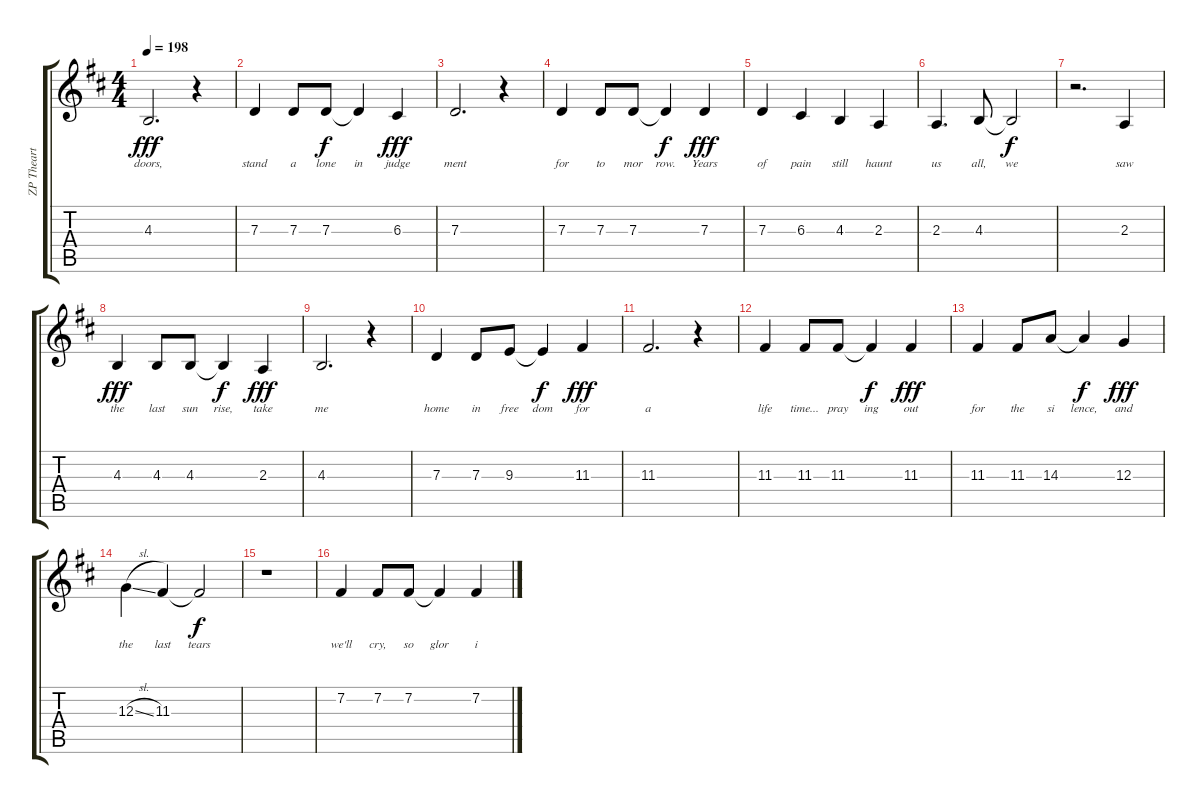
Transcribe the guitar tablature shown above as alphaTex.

\track ("ZP Theart" "ZP Theart") {instrument lead2sawtooth}
\staff {score tabs}
\tuning (E4 B3 G3 D3 A2 E2) {hide}
\ts (4 4)
\tempo 198
\clef g2
\ks bminor
4.3.2{d lyrics (0 "doors,") lyrics (1 "") lyrics (2 "") lyrics (3 "") lyrics (4 "") dy fff} r.4 |
7.3.4{lyrics (0 "stand") lyrics (1 "") lyrics (2 "") lyrics (3 "") lyrics (4 "")} 7.3.8{lyrics (0 "a") lyrics (1 "") lyrics (2 "") lyrics (3 "") lyrics (4 "")} 7.3.8{lyrics (0 "lone") lyrics (1 "") lyrics (2 "") lyrics (3 "") lyrics (4 "") dy f} 7.3{t}.4{lyrics (0 "in") lyrics (1 "") lyrics (2 "") lyrics (3 "") lyrics (4 "")} 6.3.4{lyrics (0 "judge") lyrics (1 "") lyrics (2 "") lyrics (3 "") lyrics (4 "") dy fff} |
7.3.2{d lyrics (0 "ment") lyrics (1 "") lyrics (2 "") lyrics (3 "") lyrics (4 "")} r.4 |
7.3.4{lyrics (0 "for") lyrics (1 "") lyrics (2 "") lyrics (3 "") lyrics (4 "")} 7.3.8{lyrics (0 "to") lyrics (1 "") lyrics (2 "") lyrics (3 "") lyrics (4 "")} 7.3.8{lyrics (0 "mor") lyrics (1 "") lyrics (2 "") lyrics (3 "") lyrics (4 "")} 7.3{t}.4{lyrics (0 "row.") lyrics (1 "") lyrics (2 "") lyrics (3 "") lyrics (4 "") dy f} 7.3.4{lyrics (0 "Years") lyrics (1 "") lyrics (2 "") lyrics (3 "") lyrics (4 "") dy fff} |
7.3.4{lyrics (0 "of") lyrics (1 "") lyrics (2 "") lyrics (3 "") lyrics (4 "")} 6.3.4{lyrics (0 "pain") lyrics (1 "") lyrics (2 "") lyrics (3 "") lyrics (4 "")} 4.3.4{lyrics (0 "still") lyrics (1 "") lyrics (2 "") lyrics (3 "") lyrics (4 "")} 2.3.4{lyrics (0 "haunt") lyrics (1 "") lyrics (2 "") lyrics (3 "") lyrics (4 "")} |
2.3.4{d lyrics (0 "us") lyrics (1 "") lyrics (2 "") lyrics (3 "") lyrics (4 "")} 4.3.8{lyrics (0 "all,") lyrics (1 "") lyrics (2 "") lyrics (3 "") lyrics (4 "")} 4.3{t}.2{lyrics (0 "we") lyrics (1 "") lyrics (2 "") lyrics (3 "") lyrics (4 "") dy f} |
r.2{d} 2.3.4{lyrics (0 "saw") lyrics (1 "") lyrics (2 "") lyrics (3 "") lyrics (4 "")} |
4.3.4{lyrics (0 "the") lyrics (1 "") lyrics (2 "") lyrics (3 "") lyrics (4 "") dy fff} 4.3.8{lyrics (0 "last") lyrics (1 "") lyrics (2 "") lyrics (3 "") lyrics (4 "")} 4.3.8{lyrics (0 "sun") lyrics (1 "") lyrics (2 "") lyrics (3 "") lyrics (4 "")} 4.3{t}.4{lyrics (0 "rise,") lyrics (1 "") lyrics (2 "") lyrics (3 "") lyrics (4 "") dy f} 2.3.4{lyrics (0 "take") lyrics (1 "") lyrics (2 "") lyrics (3 "") lyrics (4 "") dy fff} |
4.3.2{d lyrics (0 "me") lyrics (1 "") lyrics (2 "") lyrics (3 "") lyrics (4 "")} r.4 |
7.3.4{lyrics (0 "home") lyrics (1 "") lyrics (2 "") lyrics (3 "") lyrics (4 "")} 7.3.8{lyrics (0 "in") lyrics (1 "") lyrics (2 "") lyrics (3 "") lyrics (4 "")} 9.3.8{lyrics (0 "free") lyrics (1 "") lyrics (2 "") lyrics (3 "") lyrics (4 "")} 9.3{t}.4{lyrics (0 "dom") lyrics (1 "") lyrics (2 "") lyrics (3 "") lyrics (4 "") dy f} 11.3.4{lyrics (0 "for") lyrics (1 "") lyrics (2 "") lyrics (3 "") lyrics (4 "") dy fff} |
11.3.2{d lyrics (0 "a") lyrics (1 "") lyrics (2 "") lyrics (3 "") lyrics (4 "")} r.4 |
11.3.4{lyrics (0 "life") lyrics (1 "") lyrics (2 "") lyrics (3 "") lyrics (4 "")} 11.3.8{lyrics (0 "time...") lyrics (1 "") lyrics (2 "") lyrics (3 "") lyrics (4 "")} 11.3.8{lyrics (0 "pray") lyrics (1 "") lyrics (2 "") lyrics (3 "") lyrics (4 "")} 11.3{t}.4{lyrics (0 "ing") lyrics (1 "") lyrics (2 "") lyrics (3 "") lyrics (4 "") dy f} 11.3.4{lyrics (0 "out") lyrics (1 "") lyrics (2 "") lyrics (3 "") lyrics (4 "") dy fff} |
11.3.4{lyrics (0 "for") lyrics (1 "") lyrics (2 "") lyrics (3 "") lyrics (4 "")} 11.3.8{lyrics (0 "the") lyrics (1 "") lyrics (2 "") lyrics (3 "") lyrics (4 "")} 14.3.8{lyrics (0 "si") lyrics (1 "") lyrics (2 "") lyrics (3 "") lyrics (4 "")} 14.3{t}.4{lyrics (0 "lence,") lyrics (1 "") lyrics (2 "") lyrics (3 "") lyrics (4 "") dy f} 12.3.4{lyrics (0 "and") lyrics (1 "") lyrics (2 "") lyrics (3 "") lyrics (4 "") dy fff} |
12.3{sl}.4{lyrics (0 "the") lyrics (1 "") lyrics (2 "") lyrics (3 "") lyrics (4 "") beam Down} 11.3.4{lyrics (0 "last") lyrics (1 "") lyrics (2 "") lyrics (3 "") lyrics (4 "")} 11.3{t}.2{lyrics (0 "tears") lyrics (1 "") lyrics (2 "") lyrics (3 "") lyrics (4 "") dy f} |
r.1 |
7.2.4{lyrics (0 "we'll") lyrics (1 "") lyrics (2 "") lyrics (3 "") lyrics (4 "")} 7.2.8{lyrics (0 "cry,") lyrics (1 "") lyrics (2 "") lyrics (3 "") lyrics (4 "")} 7.2.8{lyrics (0 "so") lyrics (1 "") lyrics (2 "") lyrics (3 "") lyrics (4 "")} 7.2{t}.4{lyrics (0 "glor") lyrics (1 "") lyrics (2 "") lyrics (3 "") lyrics (4 "")} 7.2.4{lyrics (0 "i") lyrics (1 "") lyrics (2 "") lyrics (3 "") lyrics (4 "")}
